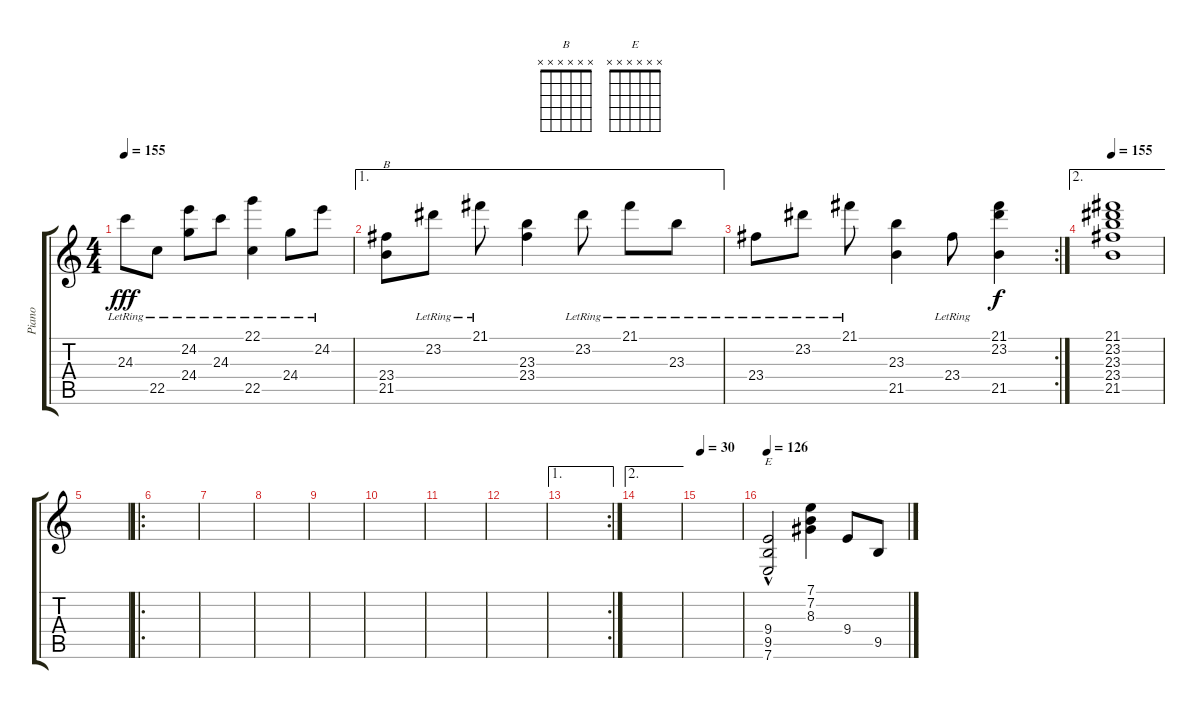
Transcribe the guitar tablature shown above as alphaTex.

\track ("Piano" "Piano") {instrument acousticgrandpiano}
\staff {score tabs}
\tuning (A4 E4 C4 G3 D3 A2) {hide}
\chord ("B" x x x x x x) {firstfret 0}
\chord ("E" x x x x x x) {firstfret 0}
\ts (4 4)
\tempo 155
\clef g2
\ks c
24.3{lr}.8{dy fff} 22.5{lr}.8 (24.2{lr} 24.4{lr}).8 24.3{lr}.8 (22.1{lr} 22.5{lr}).4 24.4{lr}.8 24.2{lr}.8 |
\ae 1
(23.4 21.5).8{ch "B"} 23.2{lr}.8 21.1{lr}.8 (23.3 23.4).4 23.2{lr}.8 21.1{lr}.8 23.3{lr}.8 |
\rc 2
23.4{lr}.8 23.2{lr}.8 21.1{lr}.8 (23.3 21.5).4 23.4{lr}.8 (21.1 23.2 21.5).4{dy f} |
\ae 2
\tempo 155
(21.1 23.2 23.3 23.4 21.5).1 |
|
\ro
|
|
|
|
|
|
|
\ae 1
\rc 2
|
\ae 2
|
\tempo 30
|
\tempo 126
(9.4 9.5{hac} 7.6).2{ch "E"} (7.1 7.2 8.3).4 9.4.8 9.5.8
